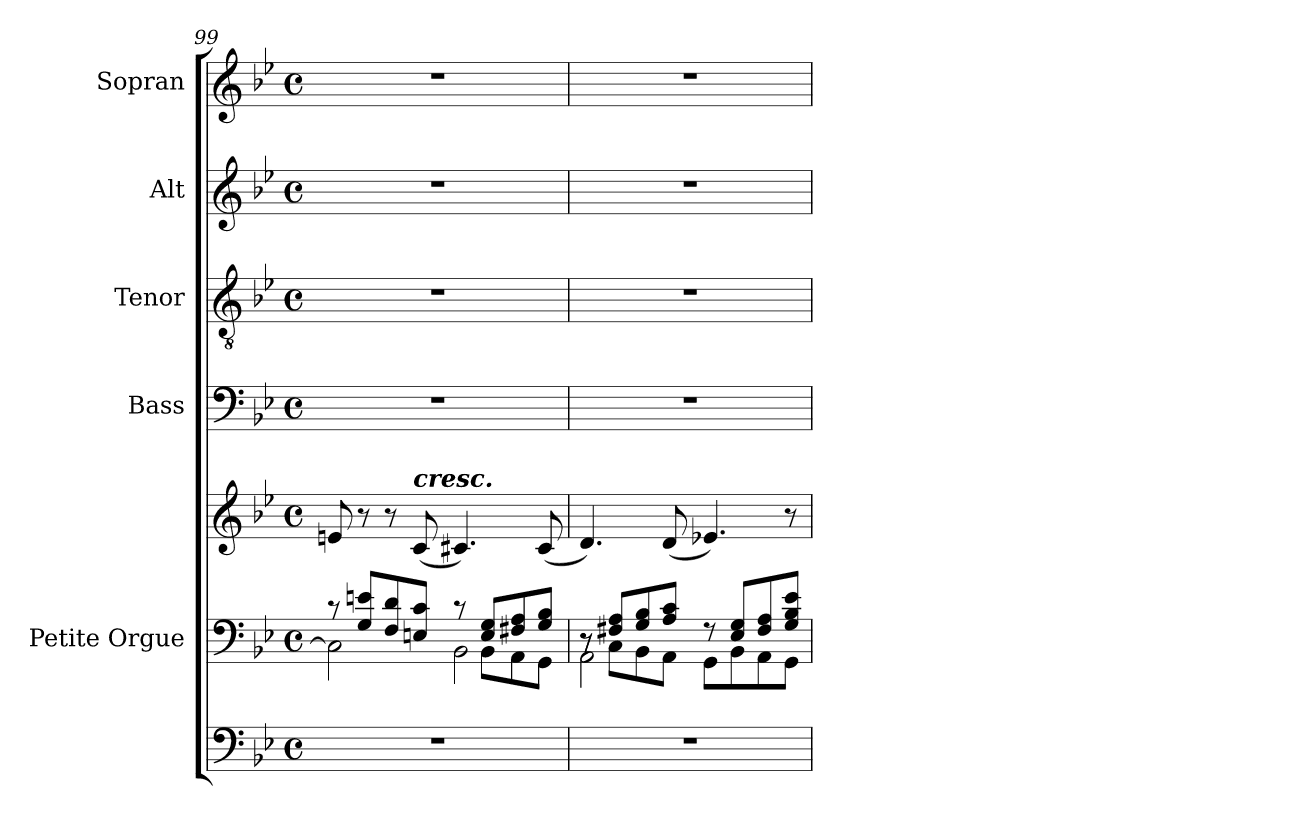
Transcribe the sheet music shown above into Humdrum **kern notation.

**kern	**kern	**kern	**kern	**kern	**kern	**kern
*part6	*part5	*part5	*part4	*part3	*part2	*part1
*staff7	*staff6	*staff5	*staff4	*staff3	*staff2	*staff1
*	*I"Petite Orgue	*	*I"Bass	*I"Tenor	*I"Alt	*I"Sopran
*	*I'Org. 1	*	*I'B.	*I'T.	*I'A.	*I'S.
*clefF4	*clefF4	*clefG2	*clefF4	*clefGv2	*clefG2	*clefG2
*k[b-e-]	*k[b-e-]	*k[b-e-]	*k[b-e-]	*k[b-e-]	*k[b-e-]	*k[b-e-]
*B-:	*B-:	*B-:	*B-:	*B-:	*B-:	*B-:
*M4/4	*M4/4	*M4/4	*M4/4	*M4/4	*M4/4	*M4/4
*met(c)	*met(c)	*met(c)	*met(c)	*met(c)	*met(c)	*met(c)
=99	=99	=99	=99	=99	=99	=99
*	*^	*	*	*	*	*
*	*	*^	*	*	*	*	*
1r	8rB	2C\]	2ryy	8en/	1r	1r	1r	1r
.	8G/ 8en/L	.	.	8r	.	.	.	.
.	8F/ 8d/	.	.	8r	.	.	.	.
!	!	!	!	!LO:TX:a:Bi:t=cresc.	!	!	!	!
.	8En/ 8c/J	.	.	(<8c/	.	.	.	.
.	8rB	2BB-\	8ryy	4.c#X/)	.	.	.	.
.	8E/ 8G/L	.	8BB-\L	.	.	.	.	.
.	8F#X/ 8A/	.	8AA\	.	.	.	.	.
.	8G/ 8B-/J	.	8GG\J	(<8c#/	.	.	.	.
!!LO:LB:g=z
=100	=100	=100	=100	=100	=100	=100	=100	=100
1r	8r	2AA\	8r	4.d/)	1r	1r	1r	1r
.	8F#X/ 8A/L	.	8C\L	.	.	.	.	.
.	8G/ 8B-/	.	8BB-\	.	.	.	.	.
.	8A/ 8c/J	.	8AA\J	(<8d/	.	.	.	.
.	8rF	2ryy	8GG\L	4.e-X/)	.	.	.	.
.	8E-/ 8G/L	.	8BB-\	.	.	.	.	.
.	8F#/ 8A/	.	8AA\	.	.	.	.	.
.	8G/ 8B-/ 8e-/J	.	8GG\J	8r	.	.	.	.
*	*v	*v	*v	*	*	*	*	*
=	=	=	=	=	=	=
*-	*-	*-	*-	*-	*-	*-
